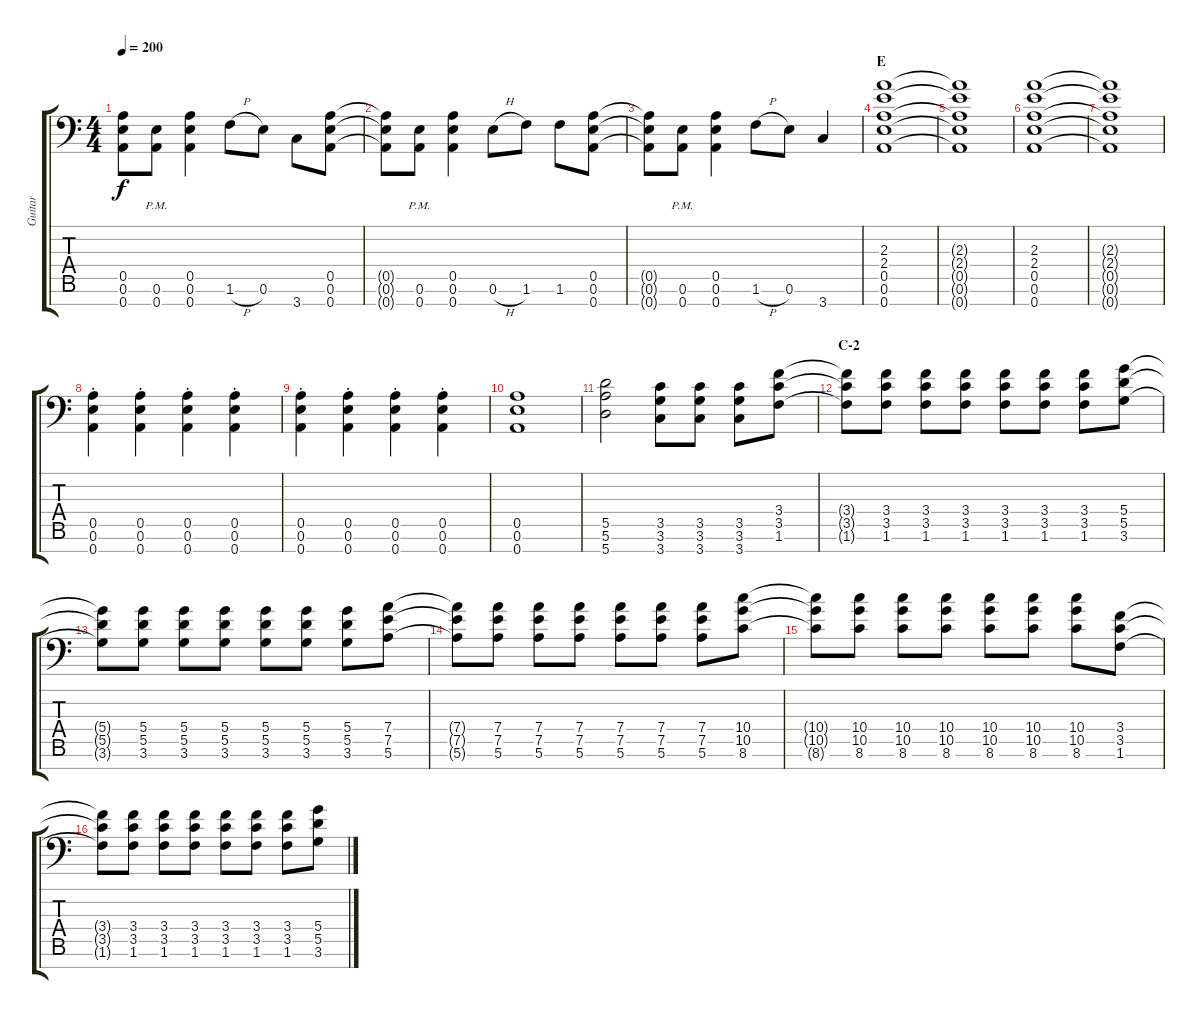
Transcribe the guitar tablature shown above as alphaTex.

\track ("Guitar" "Guitar") {instrument distortionguitar}
\staff {score tabs}
\tuning (E4 B3 G3 D3 A2 E2 A1) {hide}
\ts (4 4)
\tempo 200
\clef f4
\ks c
(0.5{t} 0.6{t} 0.7{t}).8{dy f} (0.6{pm} 0.7{pm}).8 (0.5 0.6 0.7).4 1.6{h}.8 0.6.8 3.7.8 (0.5 0.6 0.7).8 |
(0.5{t} 0.6{t} 0.7{t}).8 (0.6{pm} 0.7{pm}).8 (0.5 0.6 0.7).4 0.6{h}.8 1.6.8 1.6.8 (0.5 0.6 0.7).8 |
(0.5{t} 0.6{t} 0.7{t}).8 (0.6{pm} 0.7{pm}).8 (0.5 0.6 0.7).4 1.6{h}.8 0.6.8 3.7.4 |
\section ("" "E")
(2.3 2.4 0.5 0.6 0.7).1 |
(2.3{t} 2.4{t} 0.5{t} 0.6{t} 0.7{t}).1 |
(2.3 2.4 0.5 0.6 0.7).1 |
(2.3{t} 2.4{t} 0.5{t} 0.6{t} 0.7{t}).1 |
(0.5{st} 0.6{st} 0.7{st}).4 (0.5{st} 0.6{st} 0.7{st}).4 (0.5{st} 0.6{st} 0.7{st}).4 (0.5{st} 0.6{st} 0.7{st}).4 |
(0.5{st} 0.6{st} 0.7{st}).4 (0.5{st} 0.6{st} 0.7{st}).4 (0.5{st} 0.6{st} 0.7{st}).4 (0.5{st} 0.6{st} 0.7{st}).4 |
(0.5 0.6 0.7).1 |
(5.5 5.6 5.7).2 (3.5 3.6 3.7).8 (3.5 3.6 3.7).8 (3.5 3.6 3.7).8 (3.4 3.5 1.6).8 |
\section ("" "C-2")
(3.4{t} 3.5{t} 1.6{t}).8 (3.4 3.5 1.6).8 (3.4 3.5 1.6).8 (3.4 3.5 1.6).8 (3.4 3.5 1.6).8 (3.4 3.5 1.6).8 (3.4 3.5 1.6).8 (5.4 5.5 3.6).8 |
(5.4{t} 5.5{t} 3.6{t}).8 (5.4 5.5 3.6).8 (5.4 5.5 3.6).8 (5.4 5.5 3.6).8 (5.4 5.5 3.6).8 (5.4 5.5 3.6).8 (5.4 5.5 3.6).8 (7.4 7.5 5.6).8 |
(7.4{t} 7.5{t} 5.6{t}).8 (7.4 7.5 5.6).8 (7.4 7.5 5.6).8 (7.4 7.5 5.6).8 (7.4 7.5 5.6).8 (7.4 7.5 5.6).8 (7.4 7.5 5.6).8 (10.4 10.5 8.6).8 |
(10.4{t} 10.5{t} 8.6{t}).8 (10.4 10.5 8.6).8 (10.4 10.5 8.6).8 (10.4 10.5 8.6).8 (10.4 10.5 8.6).8 (10.4 10.5 8.6).8 (10.4 10.5 8.6).8 (3.4 3.5 1.6).8 |
(3.4{t} 3.5{t} 1.6{t}).8 (3.4 3.5 1.6).8 (3.4 3.5 1.6).8 (3.4 3.5 1.6).8 (3.4 3.5 1.6).8 (3.4 3.5 1.6).8 (3.4 3.5 1.6).8 (5.4 5.5 3.6).8
